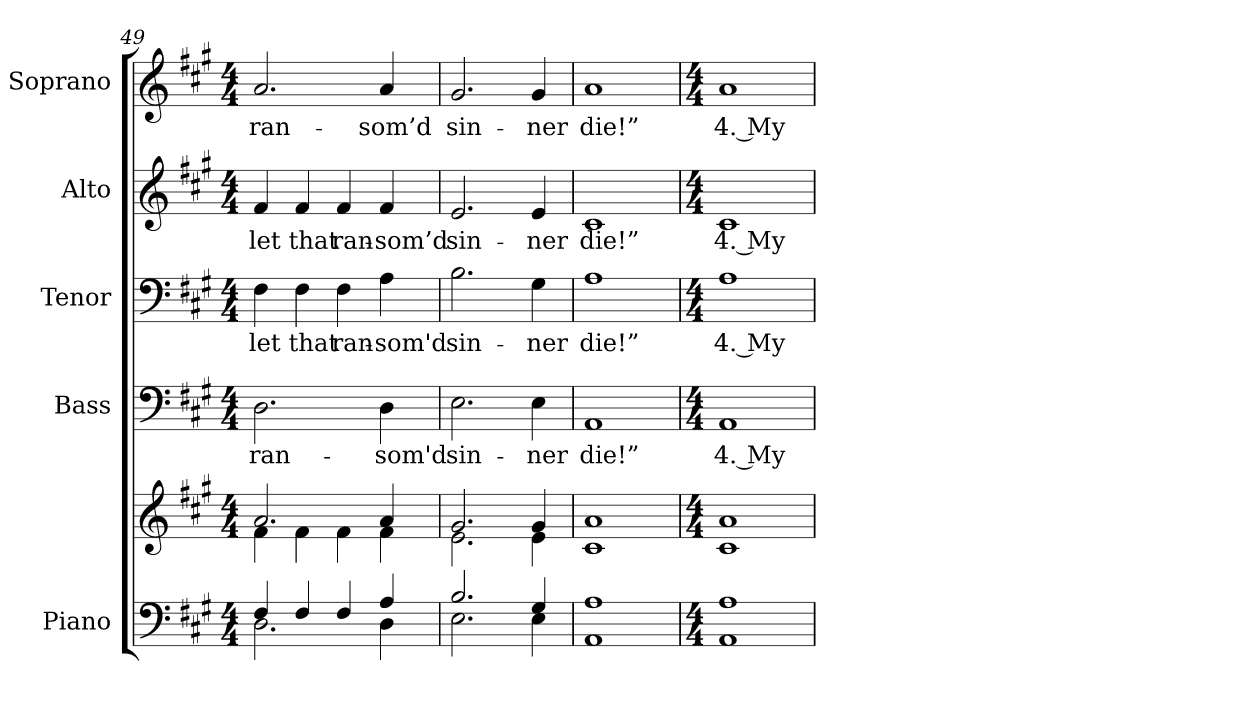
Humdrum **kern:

**kern	**kern	**kern	**text	**kern	**text	**kern	**text	**kern	**text
*part5	*part5	*part4	*part4	*part3	*part3	*part2	*part2	*part1	*part1
*staff6	*staff5	*staff4	*staff4	*staff3	*staff3	*staff2	*staff2	*staff1	*staff1
*I"Piano	*	*I"Bass	*	*I"Tenor	*	*I"Alto	*	*I"Soprano	*
*I'Pno.	*	*I'B.	*	*I'T.	*	*I'A.	*	*I'S.	*
!!LO:LB:g=z
*clefF4	*clefG2	*clefF4	*	*clefF4	*	*clefG2	*	*clefG2	*
*	*	*ITrd7c12	*	*	*	*	*	*	*
*k[f#c#g#]	*k[f#c#g#]	*k[f#c#g#]	*	*k[f#c#g#]	*	*k[f#c#g#]	*	*k[f#c#g#]	*
*A:	*A:	*A:	*	*A:	*	*A:	*	*A:	*
*M4/4	*M4/4	*M4/4	*	*M4/4	*	*M4/4	*	*M4/4	*
=49	=49	=49	=49	=49	=49	=49	=49	=49	=49
*^	*^	*	*	*	*	*	*	*	*
!	!	!	!	!	!LO:LY:b:color=#000000	!	!	!	!	!	!
!	!	!	!	!	!	!	!LO:LY:b:color=#000000	!	!	!	!
!	!	!	!	!	!	!	!	!	!LO:LY:b:color=#000000	!	!
!	!	!	!	!	!	!	!	!	!	!	!LO:LY:b:color=#000000
4F#i/	2.Di\	2.ai/	4f#i\	2.DDi\	ran-	4F#i\	let	4f#i/	let	2.ai/	ran-
!	!	!	!	!	!	!	!LO:LY:b:color=#000000	!	!	!	!
!	!	!	!	!	!	!	!	!	!LO:LY:b:color=#000000	!	!
4F#i/	.	.	4f#i\	.	.	4F#i\	that	4f#i/	that	.	.
!	!	!	!	!	!	!	!LO:LY:b:color=#000000	!	!	!	!
!	!	!	!	!	!	!	!	!	!LO:LY:b:color=#000000	!	!
4F#i/	.	.	4f#i\	.	.	4F#i\	ran-	4f#i/	ran-	.	.
!	!	!	!	!	!LO:LY:b:color=#000000	!	!	!	!	!	!
!	!	!	!	!	!	!	!LO:LY:b:color=#000000	!	!	!	!
!	!	!	!	!	!	!	!	!	!LO:LY:b:color=#000000	!	!
!	!	!	!	!	!	!	!	!	!	!	!LO:LY:b:color=#000000
4Ai/	4Di\	4ai/	4f#i\	4DDi\	-som'd	4Ai\	-som'd	4f#i/	-som’d	4ai/	-som’d
=50	=50	=50	=50	=50	=50	=50	=50	=50	=50	=50	=50
!	!	!	!	!	!LO:LY:b:color=#000000	!	!	!	!	!	!
!	!	!	!	!	!	!	!LO:LY:b:color=#000000	!	!	!	!
!	!	!	!	!	!	!	!	!	!LO:LY:b:color=#000000	!	!
!	!	!	!	!	!	!	!	!	!	!	!LO:LY:b:color=#000000
2.Bi/	2.Ei\	2.g#i/	2.ei\	2.EEi\	sin-	2.Bi\	sin-	2.ei/	sin-	2.g#i/	sin-
!	!	!	!	!	!LO:LY:b:color=#000000	!	!	!	!	!	!
!	!	!	!	!	!	!	!LO:LY:b:color=#000000	!	!	!	!
!	!	!	!	!	!	!	!	!	!LO:LY:b:color=#000000	!	!
!	!	!	!	!	!	!	!	!	!	!	!LO:LY:b:color=#000000
4G#i/	4Ei\	4g#i/	4ei\	4EEi\	-ner	4G#i\	-ner	4ei/	-ner	4g#i/	-ner
=51	=51	=51	=51	=51	=51	=51	=51	=51	=51	=51	=51
!	!	!	!	!	!LO:LY:b:color=#000000	!	!	!	!	!	!
!	!	!	!	!	!	!	!LO:LY:b:color=#000000	!	!	!	!
!	!	!	!	!	!	!	!	!	!LO:LY:b:color=#000000	!	!
!	!	!	!	!	!	!	!	!	!	!	!LO:LY:b:color=#000000
1Ai	1AAi	1ai	1c#i	1AAAi	die!”	1Ai	die!”	1c#i	die!”	1ai	die!”
=52	=52	=52	=52	=52	=52	=52	=52	=52	=52	=52	=52
*M4/4	*	*M4/4	*	*M4/4	*	*M4/4	*	*M4/4	*	*M4/4	*
!	!	!	!	!	!LO:LY:b:color=#000000	!	!	!	!	!	!
!	!	!	!	!	!	!	!LO:LY:b:color=#000000	!	!	!	!
!	!	!	!	!	!	!	!	!	!LO:LY:b:color=#000000	!	!
!	!	!	!	!	!	!	!	!	!	!	!LO:LY:b:color=#000000
1Ai	1AAi	1ai	1c#i	1AAAi	4. My	1Ai	4. My	1c#i	4. My	1ai	4. My
*v	*v	*	*	*	*	*	*	*	*	*	*
*	*v	*v	*	*	*	*	*	*	*	*
=	=	=	=	=	=	=	=	=	=
*-	*-	*-	*-	*-	*-	*-	*-	*-	*-
